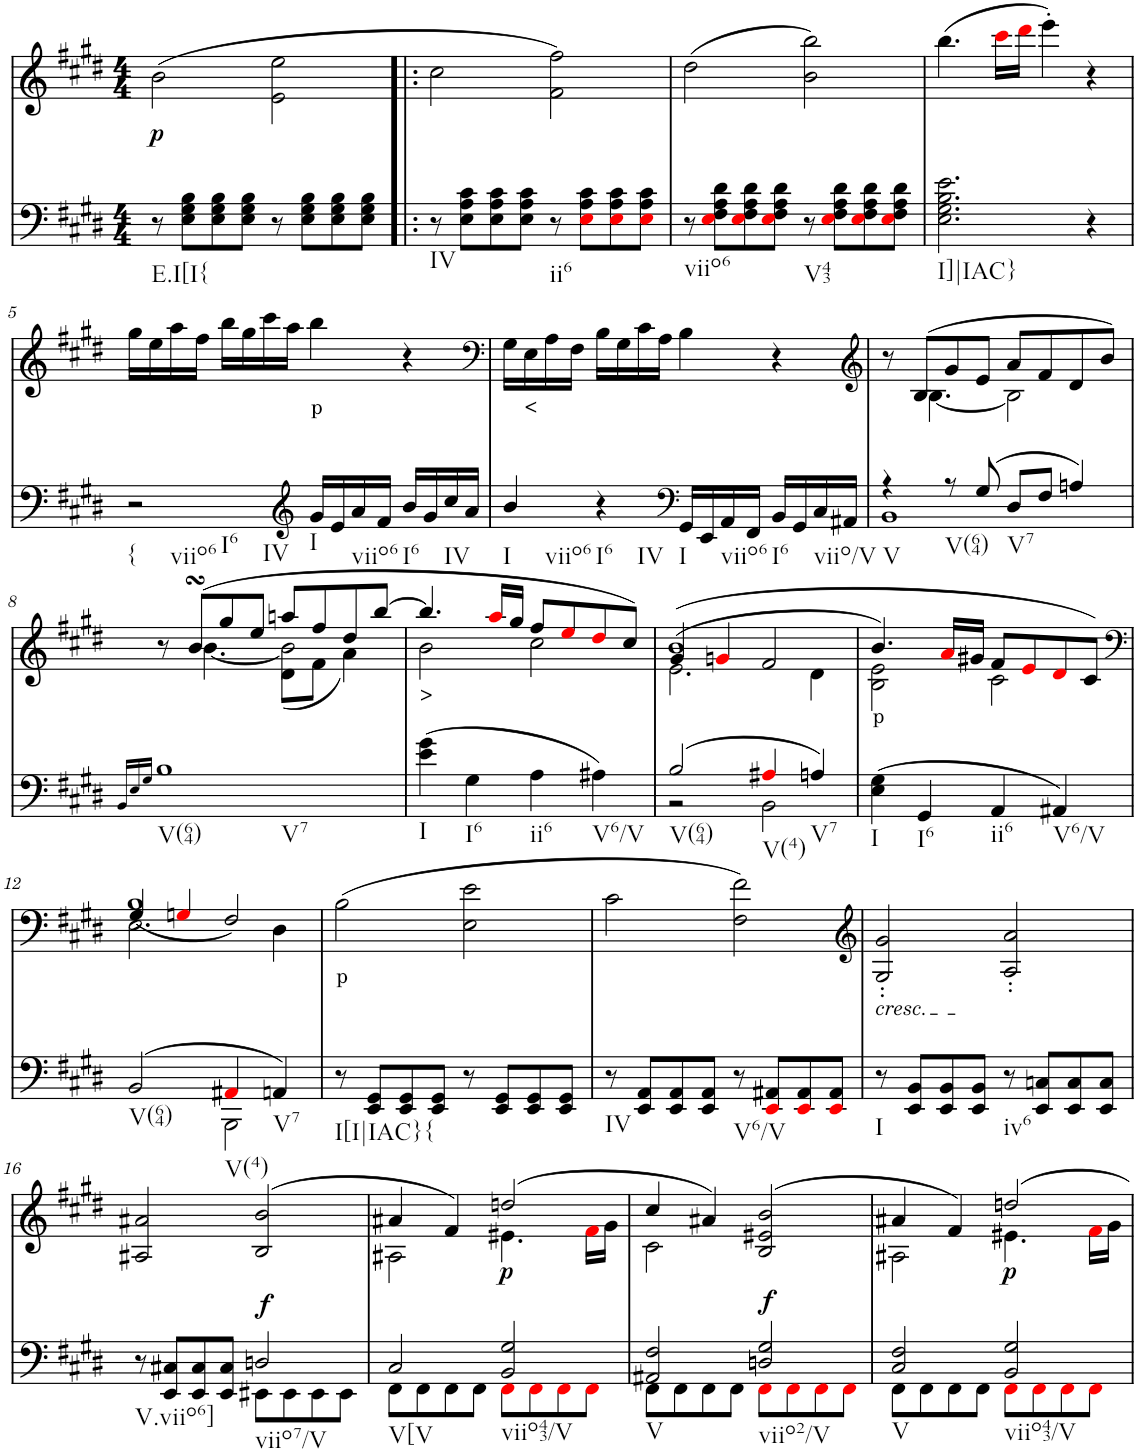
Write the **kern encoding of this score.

**kern	**dynam	**kern	**text	**dynam
*part2	*part2	*part1	*part1	*part1
*staff2	*staff2	*staff1	*staff1	*staff1
*I"piano	*	*I"piano	*	*
*I'Pno	*	*I'Pno	*	*
*clefF4	*	*clefG2	*	*
*k[f#c#g#d#]	*	*k[f#c#g#d#]	*	*
*E:	*	*E:	*	*
*M4/4	*	*M4/4	*	*
=1	=1	=1	=1	=1
!LO:TX:b:t=E.I[I{	!	!	!	!
!	!	!	!LO:LY:b	!LO:DY:b
8r	.	(2b\	p	p
8E\ 8G#\ 8B\L	.	.	.	.
8E\ 8G#\ 8B\	.	.	.	.
8E\ 8G#\ 8B\J	.	.	.	.
8r	.	2e\ 2ee\	.	.
8E\ 8G#\ 8B\L	.	.	.	.
8E\ 8G#\ 8B\	.	.	.	.
8E\ 8G#\ 8B\J	.	.	.	.
=2!|:	=2!|:	=2!|:	=2!|:	=2!|:
!LO:TX:b:t=IV	!	!	!	!
8r	.	2cc#\	.	.
8E\ 8A\ 8c#\L	.	.	.	.
8E\ 8A\ 8c#\	.	.	.	.
8E\ 8A\ 8c#\J	.	.	.	.
!LO:TX:b:t=ii6	!	!	!	!
8r	.	2f#\ 2ff#\)	.	.
8Ei\ 8A\ 8c#\L	.	.	.	.
8Ei\ 8A\ 8c#\	.	.	.	.
8Ei\ 8A\ 8c#\J	.	.	.	.
=3	=3	=3	=3	=3
!LO:TX:b:t=viio6	!	!	!	!
!	!	!	!LO:LY:b	!
8r	.	(2dd#\	<	.
8Ei\ 8F#\ 8A\ 8d#\L	.	.	.	.
8Ei\ 8F#\ 8A\ 8d#\	.	.	.	.
8Ei\ 8F#\ 8A\ 8d#\J	.	.	.	.
!LO:TX:b:t=V43	!	!	!	!
8r	.	2b\ 2bb\)	.	.
8Ei\ 8F#\ 8A\ 8d#\L	.	.	.	.
8Ei\ 8F#\ 8A\ 8d#\	.	.	.	.
8Ei\ 8F#\ 8A\ 8d#\J	.	.	.	.
=4	=4	=4	=4	=4
!LO:TX:b:t=I]|IAC}	!	!	!	!
!	!	!	!LO:LY:b	!
2.E\ 2.G#\ 2.B\ 2.e\	.	(4.bb\	>	.
.	.	16ccc#i\LL	.	.
.	.	16ddd#i\JJ	.	.
.	.	4eee'\)	.	.
4r	.	4r	.	.
!!LO:LB:g=z
=5	=5	=5	=5	=5
!LO:TX:b:t={	!	!	!	!
!LO:TX:b:t=viio6	!	!	!	!
!LO:TX:b:t=I6	!	!	!	!
!LO:TX:b:t=IV	!	!	!	!
2r	.	16gg#\LL	.	.
.	.	16ee\	.	.
.	.	16aa\	.	.
.	.	16ff#\JJ	.	.
.	.	16bb\LL	.	.
.	.	16gg#\	.	.
.	.	16ccc#\	.	.
.	.	16aa\JJ	.	.
*clefG2	*	*	*	*
!LO:TX:b:t=I	!	!	!	!
!	!	!	!LO:LY:b	!
16g#/LL	.	4bb\	p	.
16e/	.	.	.	.
!LO:TX:b:t=viio6	!	!	!	!
16a/	.	.	.	.
16f#/JJ	.	.	.	.
!LO:TX:b:t=I6	!	!	!	!
16b/LL	.	4r	.	.
16g#/	.	.	.	.
!LO:TX:b:t=IV	!	!	!	!
16cc#/	.	.	.	.
16a/JJ	.	.	.	.
=6	=6	=6	=6	=6
*	*	*clefF4	*	*
!LO:TX:b:t=I	!	!	!	!
!LO:TX:b:t=viio6	!	!	!	!
4b/	.	16G#\LL	.	.
!	!	!	!LO:LY:b	!
.	.	16E\	<	.
.	.	16A\	.	.
.	.	16F#\JJ	.	.
!LO:TX:b:t=I6	!	!	!	!
!LO:TX:b:t=IV	!	!	!	!
4r	.	16B\LL	.	.
.	.	16G#\	.	.
.	.	16c#\	.	.
.	.	16A\JJ	.	.
*clefF4	*	*	*	*
!LO:TX:b:t=I	!	!	!	!
16GG#/LL	.	4B\	.	.
16EE/	.	.	.	.
!LO:TX:b:t=viio6	!	!	!	!
16AA/	.	.	.	.
16FF#/JJ	.	.	.	.
!LO:TX:b:t=I6	!	!	!	!
16BB/LL	.	4r	.	.
16GG#/	.	.	.	.
!LO:TX:b:t=viio/V	!	!	!	!
16C#/	.	.	.	.
16AA#X/JJ	.	.	.	.
=7	=7	=7	=7	=7
*	*	*clefG2	*	*
*^	*	*^	*	*
!LO:TX:b:t=V	!	!	!	!	!	!
4r	1BB	.	8r	8ryy	.	.
.	.	.	(8B/L	[4.B\	.	.
!LO:TX:b:t=V(64)	!	!	!	!	!	!
8r	.	.	8g#/	.	.	.
(8G#/	.	.	8e/J	.	.	.
!LO:TX:b:t=V7	!	!	!	!	!	!
8D#/L	.	.	8a/L	2B\]	.	.
8F#/J	.	.	8f#/	.	.	.
4An/)	.	.	8d#/	.	.	.
.	.	.	8b/J)	.	.	.
*v	*v	*	*	*	*	*
*	*	*v	*v	*	*
!!LO:LB:g=z
=8	=8	=8	=8	=8
16qBB/LL	.	.	.	.
16qE/	.	.	.	.
16qG#/JJ	.	.	.	.
*	*	*^	*	*
*	*	*	*^	*	*
!LO:TX:b:t=V(64)	!	!	!	!	!	!
!LO:TX:b:t=V7	!	!	!	!	!	!
1B	.	8r	8ryy	2ryy	.	.
.	.	(8bsSSS/L	[4.b\	.	.	.
.	.	8gg#/	.	.	.	.
.	.	8ee/J	.	.	.	.
.	.	8aan/L	2b\]	(8d#\L	.	.
.	.	8ff#/	.	8f#\J	.	.
.	.	8dd#/	.	4a\)	.	.
.	.	[8bb/J	.	.	.	.
*	*	*	*v	*v	*	*
=9	=9	=9	=9	=9	=9
!LO:TX:b:t=I	!	!	!	!	!
!	!	!	!	!LO:LY:b	!
(4e\ 4g#\	.	4.bb/]	2b\	>	.
!LO:TX:b:t=I6	!	!	!	!	!
4G#\	.	.	.	.	.
.	.	16aai/LL	.	.	.
.	.	16gg#/JJ	.	.	.
!LO:TX:b:t=ii6	!	!	!	!	!
4A\	.	8ff#/L	2cc#\	.	.
.	.	8eei/	.	.	.
!LO:TX:b:t=V6/V	!	!	!	!	!
4A#X\)	.	8dd#i/	.	.	.
.	.	8cc#/J)	.	.	.
=10	=10	=10	=10	=10	=10
*^	*	*	*^	*	*
!LO:TX:b:t=V(64)	!	!	!	!	!	!	!
(2B/	2r	.	((1b	4g#/	2.e\	.	.
.	.	.	.	4gni/	.	.	.
!LO:TX:b:t=V(4)	!	!	!	!	!	!	!
4A#Xi/	2BB\	.	.	2f#/	.	.	.
!LO:TX:b:t=V7	!	!	!	!	!	!	!
4An/)	.	.	.	.	4d#\	.	.
*v	*v	*	*	*	*	*	*
=11	=11	=11	=11	=11	=11	=11
!LO:TX:b:t=I	!	!	!	!	!	!
!	!	!	!	!	!LO:LY:b	!
*	*	*	*v	*v	*	*
(4E\ 4G#\	.	4.b/)	2B\ 2e\	p	.
!LO:TX:b:t=I6	!	!	!	!	!
4GG#/	.	.	.	.	.
.	.	16ai/LL	.	.	.
.	.	16g#X/JJ	.	.	.
!LO:TX:b:t=ii6	!	!	!	!	!
4AA/	.	8f#/L	2c#\	.	.
.	.	8ei/	.	.	.
!LO:TX:b:t=V6/V	!	!	!	!	!
4AA#X/)	.	8d#i/	.	.	.
.	.	8c#/J)	.	.	.
*	*	*v	*v	*	*
!!LO:LB:g=z
=12	=12	=12	=12	=12
*	*	*clefF4	*	*
*^	*	*^	*	*
*	*	*	*	*^	*	*
!LO:TX:b:t=V(64)	!	!	!	!	!	!	!
(2BB/	2ryy	.	1B	(4G#/	2.E\	.	.
.	.	.	.	4Gni/	.	.	.
!LO:TX:b:t=V(4)	!	!	!	!	!	!	!
4AA#Xi/	2BBB\	.	.	2F#/)	.	.	.
!LO:TX:b:t=V7	!	!	!	!	!	!	!
4AAn/)	.	.	.	.	4D#\	.	.
*v	*v	*	*	*	*	*	*
=13	=13	=13	=13	=13	=13	=13
!LO:TX:b:t=I[I|IAC}{	!	!	!	!	!	!
!	!	!	!	!	!LO:LY:b	!
*	*	*v	*v	*v	*	*
8r	.	(2B\	p	.
8EE/ 8GG#/L	.	.	.	.
8EE/ 8GG#/	.	.	.	.
8EE/ 8GG#/J	.	.	.	.
8r	.	2E\ 2e\	.	.
8EE/ 8GG#/L	.	.	.	.
8EE/ 8GG#/	.	.	.	.
8EE/ 8GG#/J	.	.	.	.
=14	=14	=14	=14	=14
!LO:TX:b:t=IV	!	!	!	!
8r	.	2c#\	.	.
8EE/ 8AA/L	.	.	.	.
8EE/ 8AA/	.	.	.	.
8EE/ 8AA/J	.	.	.	.
!LO:TX:b:t=V6/V	!	!	!	!
8r	.	2F#\ 2f#\)	.	.
8EEi/ 8AA#X/L	.	.	.	.
8EEi/ 8AA#/	.	.	.	.
8EEi/ 8AA#/J	.	.	.	.
=15	=15	=15	=15	=15
*	*	*clefG2	*	*
!	!	!LO:TX:b:i:t=cresc.	!	!
!LO:TX:b:t=I	!	!	!	!
!	!	!	!LO:LY:b	!
8r	.	2G#/' 2g#/'	<	.
8EE/ 8BB/L	.	.	.	.
8EE/ 8BB/	.	.	.	.
8EE/ 8BB/J	.	.	.	.
!LO:TX:b:t=iv6	!	!	!	!
8r	.	2A/' 2a/'	.	.
8EE/ 8Cn/L	.	.	.	.
8EE/ 8C/	.	.	.	.
8EE/ 8C/J	.	.	.	.
!!LO:LB:g=z
=16	=16	=16	=16	=16
*^	*	*	*	*
!LO:TX:b:t=V.viio6]	!	!	!	!	!
8r	2ryy	.	2A#X/ 2a#X/	.	.
8EE/ 8C#X/L	.	.	.	.	.
8EE/ 8C#/	.	.	.	.	.
8EE/ 8C#/J	.	.	.	.	.
!LO:TX:b:t=viio7/V	!	!	!	!	!
!	!	!LO:DY:a	!	!LO:LY:b	!
2Dn/	8EE#X\L	f	(>2B/ 2b/	f	.
.	8EE#\	.	.	.	.
.	8EE#\	.	.	.	.
.	8EE#\J	.	.	.	.
=17	=17	=17	=17	=17	=17
*	*	*	*^	*	*
!LO:TX:b:t=V[V	!	!	!	!	!	!
2C#/	8FF#\L	.	4a#X/	2A#X\	.	.
.	8FF#\	.	.	.	.	.
.	8FF#\	.	4f#/)	.	.	.
.	8FF#\J	.	.	.	.	.
!LO:TX:b:t=viio43/V	!	!	!	!	!	!
!	!	!	!	!	!LO:LY:b	!LO:DY:b
2BB/ 2G#/	8FF#i\L	.	(2ddn/	4.e#X\	p	p
.	8FF#i\	.	.	.	.	.
.	8FF#i\	.	.	.	.	.
.	8FF#i\J	.	.	16f#i\LL	.	.
.	.	.	.	16g#\JJ	.	.
=18	=18	=18	=18	=18	=18	=18
!LO:TX:b:t=V	!	!	!	!	!	!
2AA#X/ 2F#/	8FF#\L	.	4cc#/	2c#\	.	.
.	8FF#\	.	.	.	.	.
.	8FF#\	.	4a#X/)	.	.	.
.	8FF#\J	.	.	.	.	.
!LO:TX:b:t=viio2/V	!	!	!	!	!	!
2Dn/ 2G#/	8FF#i\L	.	(2B/ 2e#X/ 2b/	2ryy	.	.
!	!	!LO:DY:a	!	!	!	!
.	8FF#i\	f	.	.	.	.
.	8FF#i\	.	.	.	.	.
.	8FF#i\J	.	.	.	.	.
=19	=19	=19	=19	=19	=19	=19
!LO:TX:b:t=V	!	!	!	!	!	!
2C#/ 2F#/	8FF#\L	.	4a#X/	2A#X\	.	.
.	8FF#\	.	.	.	.	.
.	8FF#\	.	4f#/)	.	.	.
.	8FF#\J	.	.	.	.	.
!LO:TX:b:t=viio43/V	!	!	!	!	!	!
!	!	!	!	!	!LO:LY:b	!LO:DY:b
2BB/ 2G#/	8FF#i\L	.	2ddn/	4.e#X\	p	p
.	8FF#i\	.	.	.	.	.
.	8FF#i\	.	.	.	.	.
.	8FF#i\J	.	.	16f#i\LL	.	.
.	.	.	.	16g#\JJ	.	.
*v	*v	*	*	*	*	*
*	*	*v	*v	*	*
=	=	=	=	=
*-	*-	*-	*-	*-
